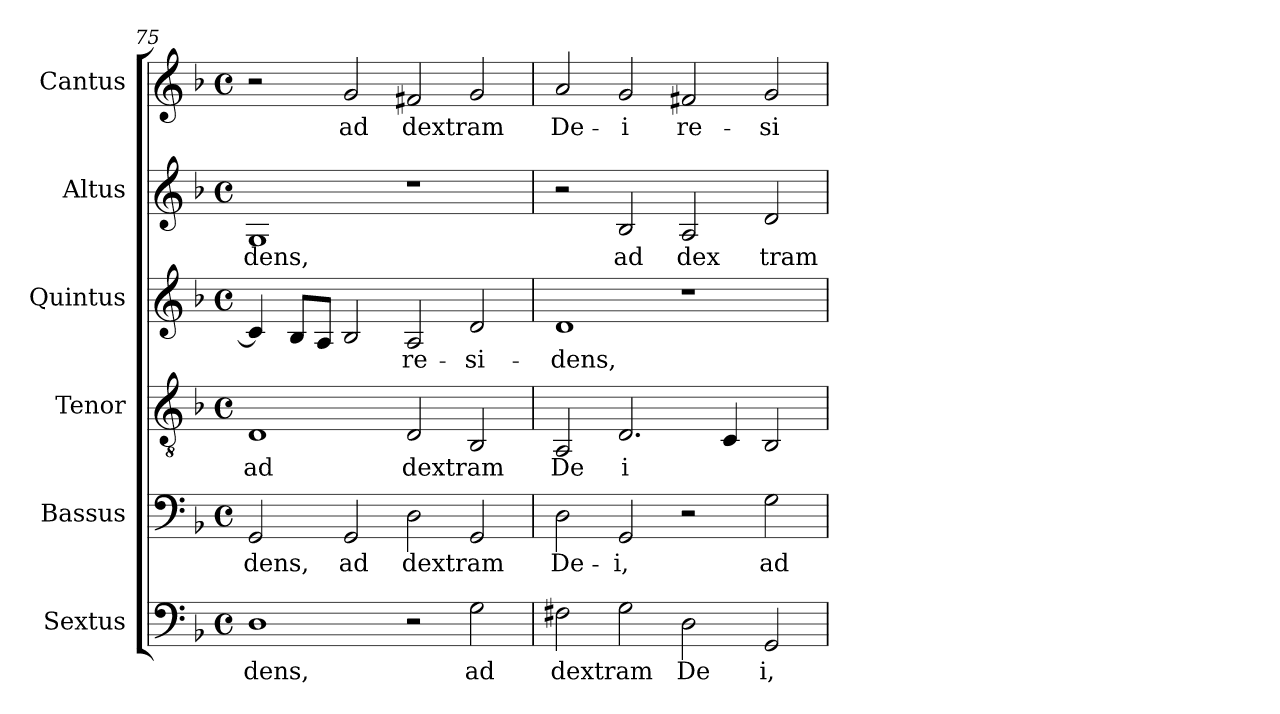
**kern	**text	**kern	**text	**kern	**text	**kern	**text	**kern	**text	**kern	**text
*part6	*part6	*part5	*part5	*part4	*part4	*part3	*part3	*part2	*part2	*part1	*part1
*staff6	*staff6	*staff5	*staff5	*staff4	*staff4	*staff3	*staff3	*staff2	*staff2	*staff1	*staff1
*I"Sextus	*	*I"Bassus	*	*I"Tenor	*	*I"Quintus	*	*I"Altus	*	*I"Cantus	*
*I'Sextus	*	*I'Bassus	*	*I'Tenor	*	*I'Quintus	*	*I'Altus	*	*I'Cantus	*
*clefF4	*	*clefF4	*	*clefGv2	*	*clefG2	*	*clefG2	*	*clefG2	*
*k[b-]	*	*k[b-]	*	*k[b-]	*	*k[b-]	*	*k[b-]	*	*k[b-]	*
*F:	*	*F:	*	*F:	*	*F:	*	*F:	*	*F:	*
*M4/4	*	*M4/4	*	*M4/4	*	*M4/4	*	*M4/4	*	*M4/4	*
*met(c)	*	*met(c)	*	*met(c)	*	*met(c)	*	*met(c)	*	*met(c)	*
=75	=75	=75	=75	=75	=75	=75	=75	=75	=75	=75	=75
!	!LO:LY:b:cj	!	!LO:LY:b:cj	!	!LO:LY:b:cj	!	!	!	!LO:LY:b:cj	!	!
1D	dens,	2GG/	-dens,	1D	ad	4c/]	.	1G	dens,	2r	.
.	.	.	.	.	.	8B-/L	.	.	.	.	.
.	.	.	.	.	.	8A/J	.	.	.	.	.
!	!	!	!LO:LY:b:cj	!	!	!	!	!	!	!	!LO:LY:b:cj
.	.	2GG/	ad	.	.	2B-/	.	.	.	2g/	ad
!	!	!	!LO:LY:b	!	!LO:LY:b	!	!LO:LY:b:cj	!	!	!	!LO:LY:b
2r	.	2D\	dextram	2D/	dextram	2A/	re-	1r	.	2f#X/	dextram
!	!LO:LY:b:cj	!	!	!	!	!	!LO:LY:b:cj	!	!	!	!
2G\	ad	2GG/	.	2BB-/	.	2d/	-si-	.	.	2g/	.
=76	=76	=76	=76	=76	=76	=76	=76	=76	=76	=76	=76
!	!LO:LY:b	!	!LO:LY:b:cj	!	!LO:LY:b:cj	!	!LO:LY:b:cj	!	!	!	!LO:LY:b:cj
2F#X\	dextram	2D\	De-	2AA/	De	1d	-dens,	2r	.	2a/	De-
!	!	!	!LO:LY:b:cj	!	!LO:LY:b:rj	!	!	!	!LO:LY:b:cj	!	!LO:LY:b:cj
2G\	.	2GG/	-i,	2.D/	i	.	.	2B-/	ad	2g/	-i
!	!LO:LY:b:cj	!	!	!	!	!	!	!	!LO:LY:b:cj	!	!LO:LY:b:cj
2D\	De	2r	.	.	.	1r	.	2A/	dex	2f#X/	re-
.	.	.	.	4C/	.	.	.	.	.	.	.
!	!LO:LY:b:cj	!	!LO:LY:b:cj	!	!	!	!	!	!LO:LY:b:cj	!	!LO:LY:b:cj
2GG/	i,	2G\	ad	2BB-/	.	.	.	2d/	tram	2g/	-si-
=	=	=	=	=	=	=	=	=	=	=	=
*-	*-	*-	*-	*-	*-	*-	*-	*-	*-	*-	*-
